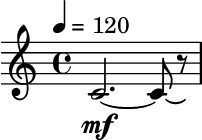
\version "2.24.2"
\language "english"
\include "lilypond-book-preamble.ly"
#(ly:set-option 'tall-page-formats 'png)
\header
{
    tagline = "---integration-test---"
}
\score
{
    % OPEN_BRACKETS:
    \new Staff
    {
        % OPEN_BRACKETS:
        \new Voice
        {
            % OPEN_BRACKETS:
            {
                % BEFORE:
                % COMMANDS:
                \tempo 4=120
                % OPENING:
                % COMMANDS:
                \time 4/4
                c'2.
                % AFTER:
                % ARTICULATIONS:
                \mf
                % SPANNER_STARTS:
                ~
                c'8
                % AFTER:
                % ARTICULATIONS:
                \laissezVibrer
                r8
            % CLOSE_BRACKETS:
            }
        % CLOSE_BRACKETS:
        }
    % CLOSE_BRACKETS:
    }
}
